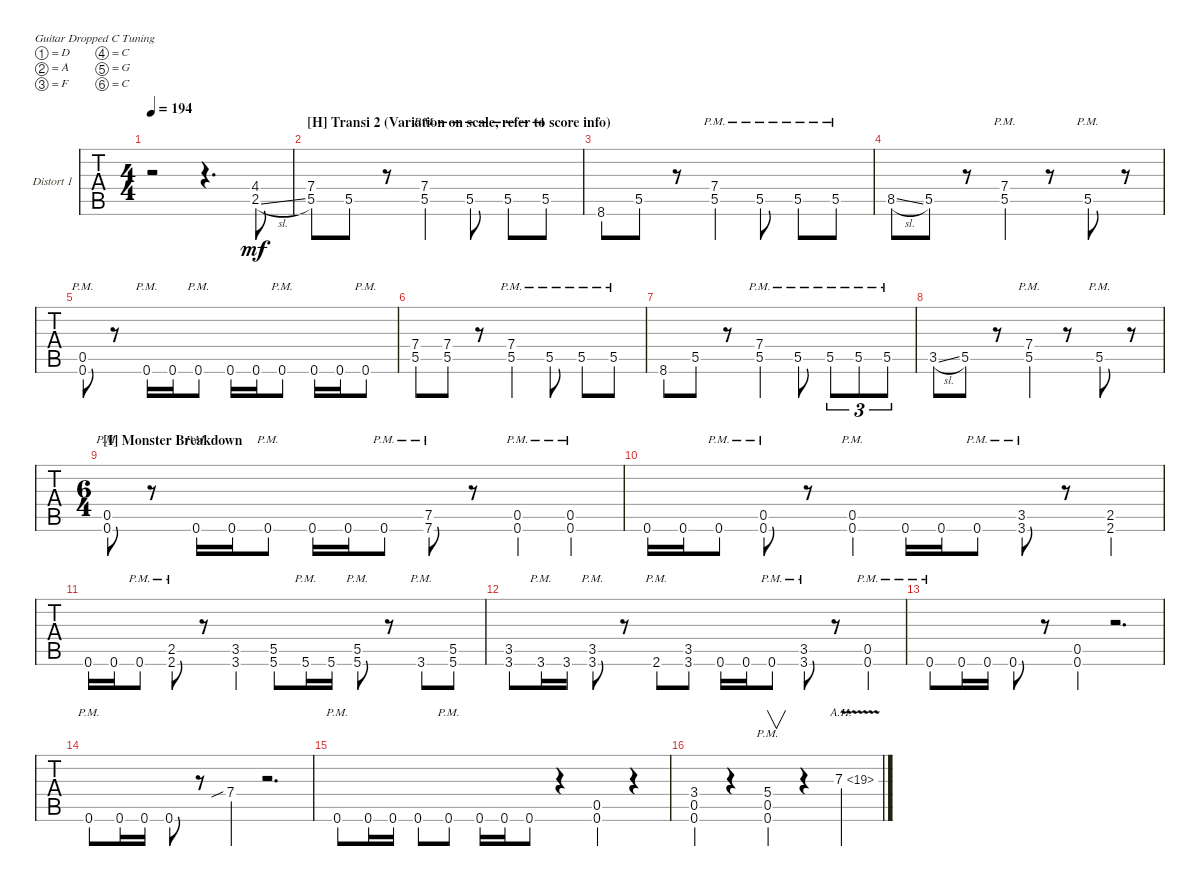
\bracketExtendMode groupsimilarinstruments
\firstSystemTrackNameOrientation horizontal
\otherSystemsTrackNameOrientation horizontal
\track ("Distort 1" "Distort 1") {instrument electricguitarclean}
\staff {tabs}
\tuning (D4 A3 F3 C3 G2 C2)
\ts (4 4)
\tempo 194
\clef g2
\ks c
r.2{dy mf} r.4{d} (2.5{sl} 4.4).8 |
\section ("H" "Transi 2 (Variation on scale, refer to score info)")
(5.5 7.4).8 5.5.8 r.8 (5.5{pm} 7.4{pm}).4 5.5{pm}.8 5.5{pm}.8 5.5{pm}.8 |
8.6.8 5.5.8 r.8 (5.5{pm} 7.4).4 5.5{pm}.8 5.5{pm}.8 5.5{pm}.8 |
8.5{sl}.8 5.5.8 r.8 (5.5{pm} 7.4{pm}).4 r.8 5.5{pm}.8 r.8 |
(0.6{pm} 0.5).8 r.8 0.6{pm}.16 0.6.16 0.6{pm}.8 0.6.16 0.6.16 0.6{pm}.8 0.6.16 0.6.16 0.6{pm}.8 |
(5.5 7.4).8 (5.5 7.4).8 r.8 (5.5{pm} 7.4).4 5.5{pm}.8 5.5{pm}.8 5.5{pm}.8 |
8.6.8 5.5.8 r.8 (5.5{pm} 7.4).4 5.5{pm}.8 5.5{pm}.8{tu (3 2)} 5.5{pm}.8{tu (3 2)} 5.5{pm}.8{tu (3 2)} |
3.5{sl}.8 5.5.8 r.8 (5.5{pm} 7.4).4 r.8 5.5{pm}.8 r.8 |
\ts (6 4)
\section ("I" "Monster Breakdown")
(0.6{pm} 0.5).8 r.8{beam split} 0.6{pm}.16 0.6.16 0.6{pm}.8{beam split} 0.6.16 0.6.16 0.6{pm}.8 (7.6{pm} 7.5{pm}).8 r.8 (0.6{pm} 0.5{pm}).4 (0.6{pm} 0.5{pm}).4 |
0.6.16 0.6.16 0.6{pm}.8{beam split} (0.6{pm} 0.5{pm}).8 r.8 (0.6{pm} 0.5{pm}).4 0.6.16 0.6.16 0.6{pm}.8{beam split} (3.6{pm} 3.5{pm}).8 r.8 (2.5 2.6).4 |
0.6.16 0.6.16 0.6{pm}.8{beam split} (2.6{pm} 2.5{pm}).8 r.8 (3.6 3.5).4 (5.6 5.5).8 5.6{pm}.16 5.6.16{beam split} (5.6{pm} 5.5).8 r.8{beam split} 3.6{pm}.8 (5.5 5.6).8 |
(3.6 3.5).8 3.6{pm}.16 3.6.16{beam split} (3.6{pm} 3.5).8{beam split} r.8{beam split} 2.6{pm}.8 (3.5 3.6).8 0.6.16 0.6.16 0.6{pm}.8{beam split} (3.6{pm} 3.5{pm}).8 r.8 (0.6{pm} 0.5{pm}).4 |
0.6{pm}.8 0.6.16 0.6.16{beam split} 0.6.8 r.8 (0.6 0.5).4 r.2{d} |
0.6{pm}.8 0.6.16 0.6.16{beam split} 0.6.8 r.8 7.4{sib}.4 r.2{d} |
0.6{pm}.8 0.6.16 0.6.16{beam split} 0.6.8{beam merge} 0.6{pm}.8{beam split} 0.6.16 0.6.16 0.6.8 r.4 (0.6 0.5).4 r.4 |
(0.5 0.6 3.4).4 r.4 (0.5{pm} 0.6{pm} 5.4{pm}).4{v} r.4 7.3{ah 12 v}.2
